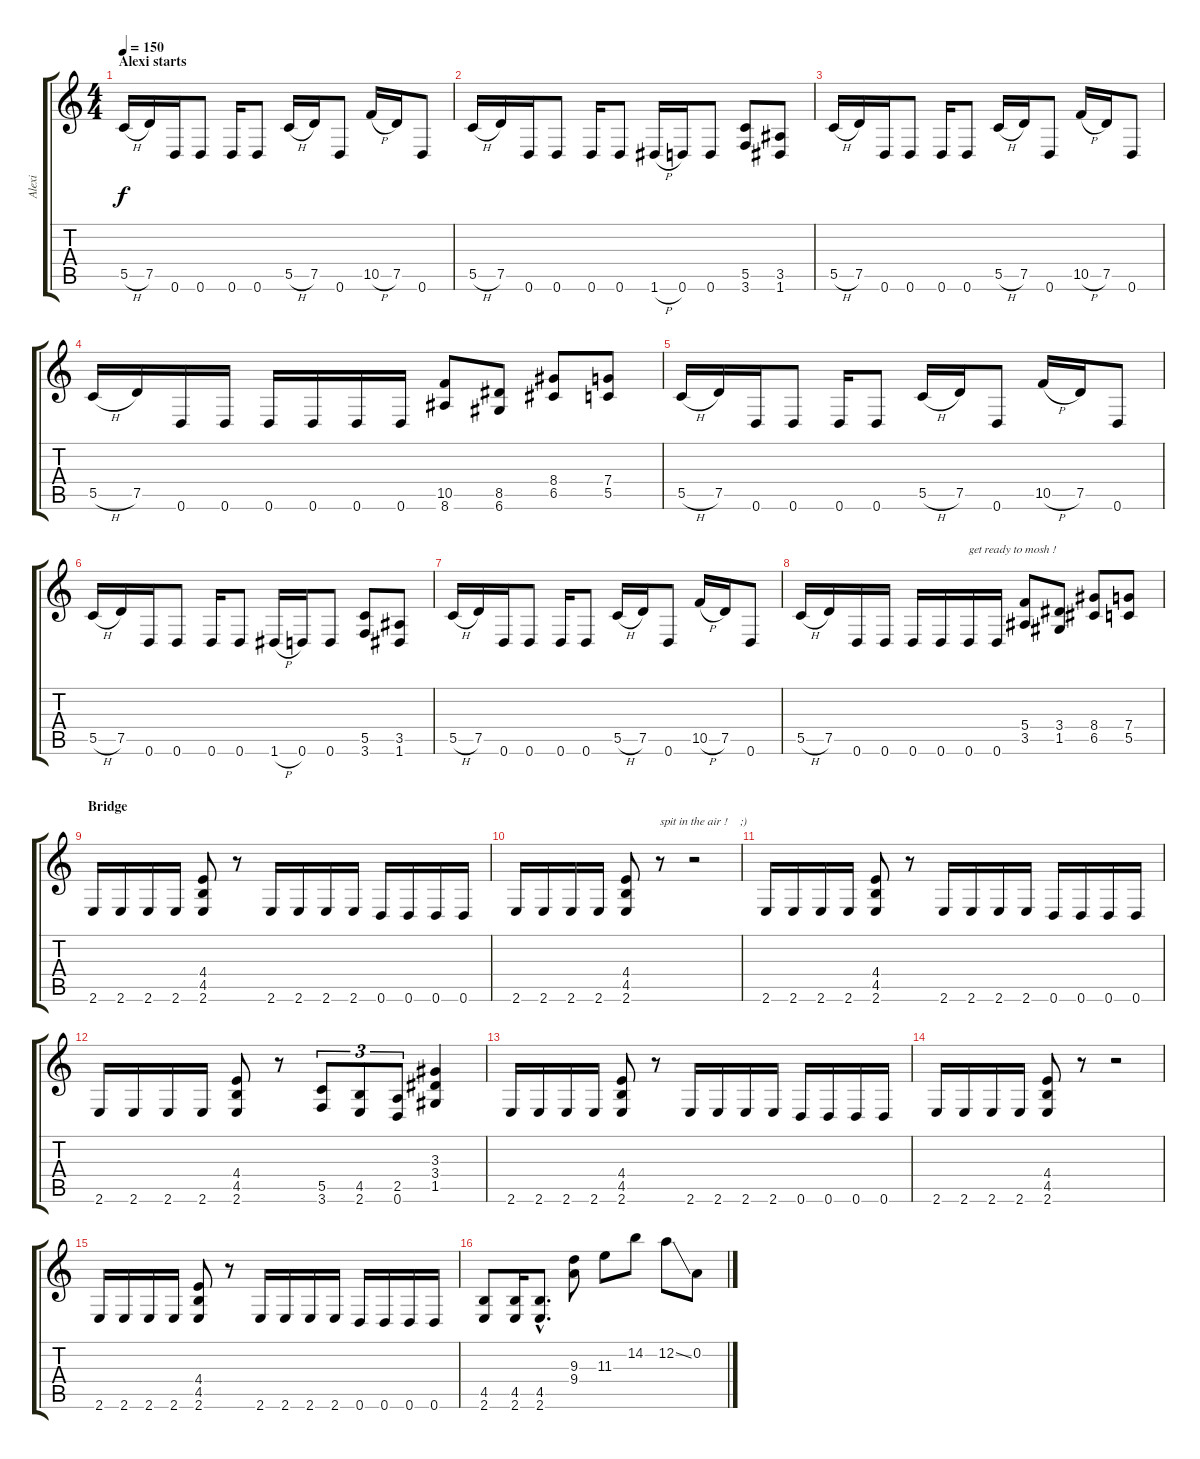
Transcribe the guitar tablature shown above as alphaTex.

\track ("Alexi" "Alexi") {instrument overdrivenguitar}
\staff {score tabs}
\tuning (D4 A3 F3 C3 G2 D2) {hide}
\ts (4 4)
\section ("" "Alexi starts")
\tempo 150
\clef g2
\ks c
5.5{h}.16{dy f} 7.5.16 0.6.16 0.6.8 0.6.16 0.6.8 5.5{h}.16 7.5.16 0.6.8 10.5{h}.16 7.5.16 0.6.8 |
5.5{h}.16 7.5.16 0.6.16 0.6.8 0.6.16 0.6.8 1.6{h}.16 0.6.16 0.6.8 (5.5 3.6).8 (3.5 1.6).8 |
5.5{h}.16 7.5.16 0.6.16 0.6.8 0.6.16 0.6.8 5.5{h}.16 7.5.16 0.6.8 10.5{h}.16 7.5.16 0.6.8 |
5.5{h}.16 7.5.16 0.6.16 0.6.16 0.6.16 0.6.16 0.6.16 0.6.16 (10.5 8.6).8 (8.5 6.6).8 (8.4 6.5).8 (7.4 5.5).8 |
5.5{h}.16 7.5.16 0.6.16 0.6.8 0.6.16 0.6.8 5.5{h}.16 7.5.16 0.6.8 10.5{h}.16 7.5.16 0.6.8 |
5.5{h}.16 7.5.16 0.6.16 0.6.8 0.6.16 0.6.8 1.6{h}.16 0.6.16 0.6.8 (5.5 3.6).8 (3.5 1.6).8 |
5.5{h}.16 7.5.16 0.6.16 0.6.8 0.6.16 0.6.8 5.5{h}.16 7.5.16 0.6.8 10.5{h}.16 7.5.16 0.6.8 |
5.5{h}.16 7.5.16 0.6.16 0.6.16 0.6.16 0.6.16 0.6.16{txt "get ready to mosh !"} 0.6.16 (5.4 3.5).8 (3.4 1.5).8 (8.4 6.5).8 (7.4 5.5).8 |
\section ("" "Bridge")
2.6.16 2.6.16 2.6.16 2.6.16 (4.4 4.5 2.6).8 r.8 2.6.16 2.6.16 2.6.16 2.6.16 0.6.16 0.6.16 0.6.16 0.6.16 |
2.6.16 2.6.16 2.6.16 2.6.16 (4.4 4.5 2.6).8 r.8{txt "spit in the air !    ;)"} r.2 |
2.6.16 2.6.16 2.6.16 2.6.16 (4.4 4.5 2.6).8 r.8 2.6.16 2.6.16 2.6.16 2.6.16 0.6.16 0.6.16 0.6.16 0.6.16 |
2.6.16 2.6.16 2.6.16 2.6.16 (4.4 4.5 2.6).8 r.8 (5.5 3.6).8{tu (3 2)} (4.5 2.6).8{tu (3 2)} (2.5 0.6).8{tu (3 2)} (3.3 3.4 1.5).4 |
2.6.16 2.6.16 2.6.16 2.6.16 (4.4 4.5 2.6).8 r.8 2.6.16 2.6.16 2.6.16 2.6.16 0.6.16 0.6.16 0.6.16 0.6.16 |
2.6.16 2.6.16 2.6.16 2.6.16 (4.4 4.5 2.6).8 r.8 r.2 |
2.6.16 2.6.16 2.6.16 2.6.16 (4.4 4.5 2.6).8 r.8 2.6.16 2.6.16 2.6.16 2.6.16 0.6.16 0.6.16 0.6.16 0.6.16 |
(4.5 2.6).8 (4.5 2.6).16 (4.5{hac} 2.6{hac}).8{d} (9.3 9.4).8 11.3.8 14.2.8 12.2{ss}.8 0.2.8{volume 0}
